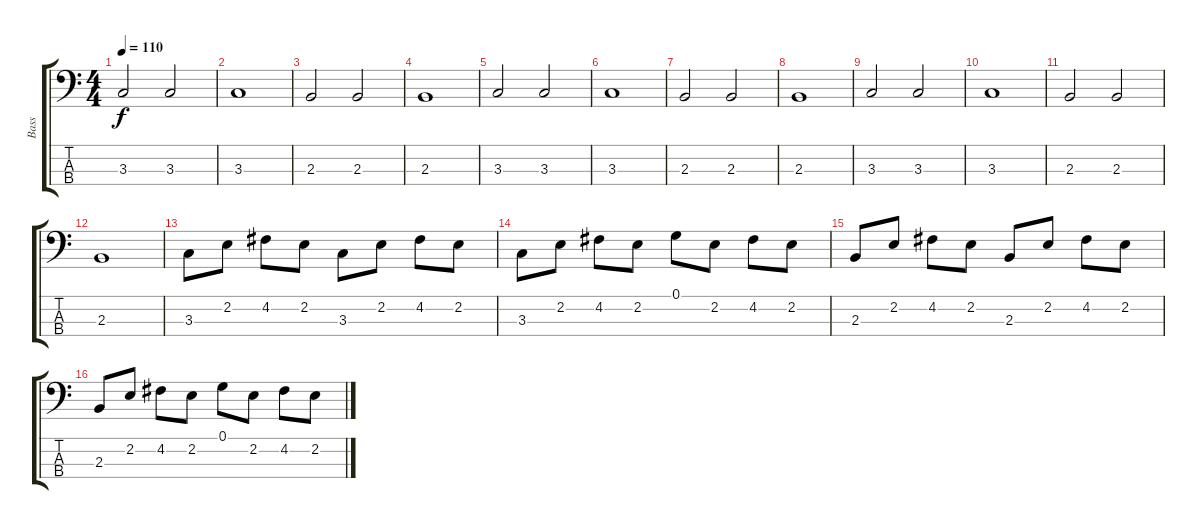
\track ("Bass" "Bass") {instrument electricbassfinger}
\staff {score tabs}
\tuning (G2 D2 A1 E1) {hide}
\ts (4 4)
\tempo 110
\clef f4
\ks c
3.3.2{dy f} 3.3.2 |
3.3.1 |
2.3.2 2.3.2 |
2.3.1 |
3.3.2 3.3.2 |
3.3.1 |
2.3.2 2.3.2 |
2.3.1 |
3.3.2 3.3.2 |
3.3.1 |
2.3.2 2.3.2 |
2.3.1 |
3.3.8 2.2.8 4.2.8 2.2.8 3.3.8 2.2.8 4.2.8 2.2.8 |
3.3.8 2.2.8 4.2.8 2.2.8 0.1.8 2.2.8 4.2.8 2.2.8 |
2.3.8 2.2.8 4.2.8 2.2.8 2.3.8 2.2.8 4.2.8 2.2.8 |
2.3.8 2.2.8 4.2.8 2.2.8 0.1.8 2.2.8 4.2.8 2.2.8
